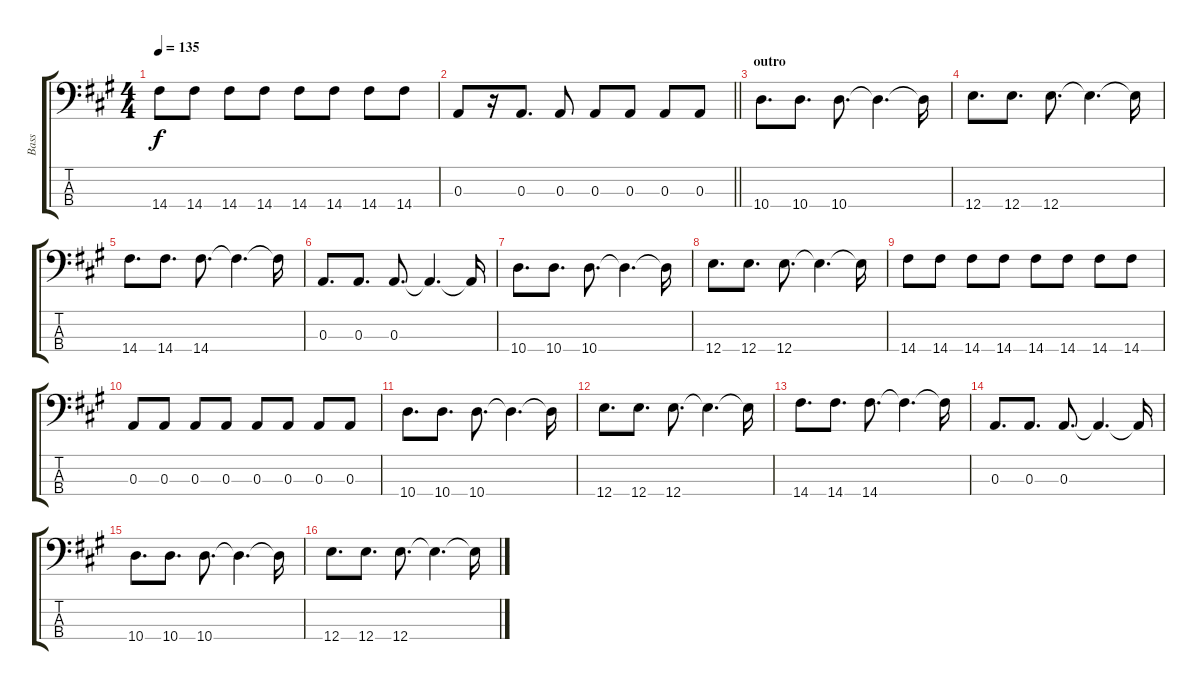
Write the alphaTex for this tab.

\track ("Bass" "Bass") {instrument electricbassfinger}
\staff {score tabs}
\tuning (G2 D2 A1 E1) {hide}
\ts (4 4)
\tempo 135
\clef f4
\ks a
14.4.8{dy f} 14.4.8 14.4.8 14.4.8 14.4.8 14.4.8 14.4.8 14.4.8 |
\barLineRight lightlight
0.3.8 r.16 0.3.8{d} 0.3.8 0.3.8 0.3.8 0.3.8 0.3.8 |
\section ("" "outro")
10.4.8{d} 10.4.8{d} 10.4.8{d} 10.4{t}.4{d} 10.4{t}.16 |
12.4.8{d} 12.4.8{d} 12.4.8{d} 12.4{t}.4{d} 12.4{t}.16 |
14.4.8{d} 14.4.8{d} 14.4.8{d} 14.4{t}.4{d} 14.4{t}.16 |
0.3.8{d} 0.3.8{d} 0.3.8{d} 0.3{t}.4{d} 0.3{t}.16 |
10.4.8{d} 10.4.8{d} 10.4.8{d} 10.4{t}.4{d} 10.4{t}.16 |
12.4.8{d} 12.4.8{d} 12.4.8{d} 12.4{t}.4{d} 12.4{t}.16 |
14.4.8 14.4.8 14.4.8 14.4.8 14.4.8 14.4.8 14.4.8 14.4.8 |
0.3.8 0.3.8 0.3.8 0.3.8 0.3.8 0.3.8 0.3.8 0.3.8 |
10.4.8{d} 10.4.8{d} 10.4.8{d} 10.4{t}.4{d} 10.4{t}.16 |
12.4.8{d} 12.4.8{d} 12.4.8{d} 12.4{t}.4{d} 12.4{t}.16 |
14.4.8{d} 14.4.8{d} 14.4.8{d} 14.4{t}.4{d} 14.4{t}.16 |
0.3.8{d} 0.3.8{d} 0.3.8{d} 0.3{t}.4{d} 0.3{t}.16 |
10.4.8{d} 10.4.8{d} 10.4.8{d} 10.4{t}.4{d} 10.4{t}.16 |
12.4.8{d} 12.4.8{d} 12.4.8{d} 12.4{t}.4{d} 12.4{t}.16
